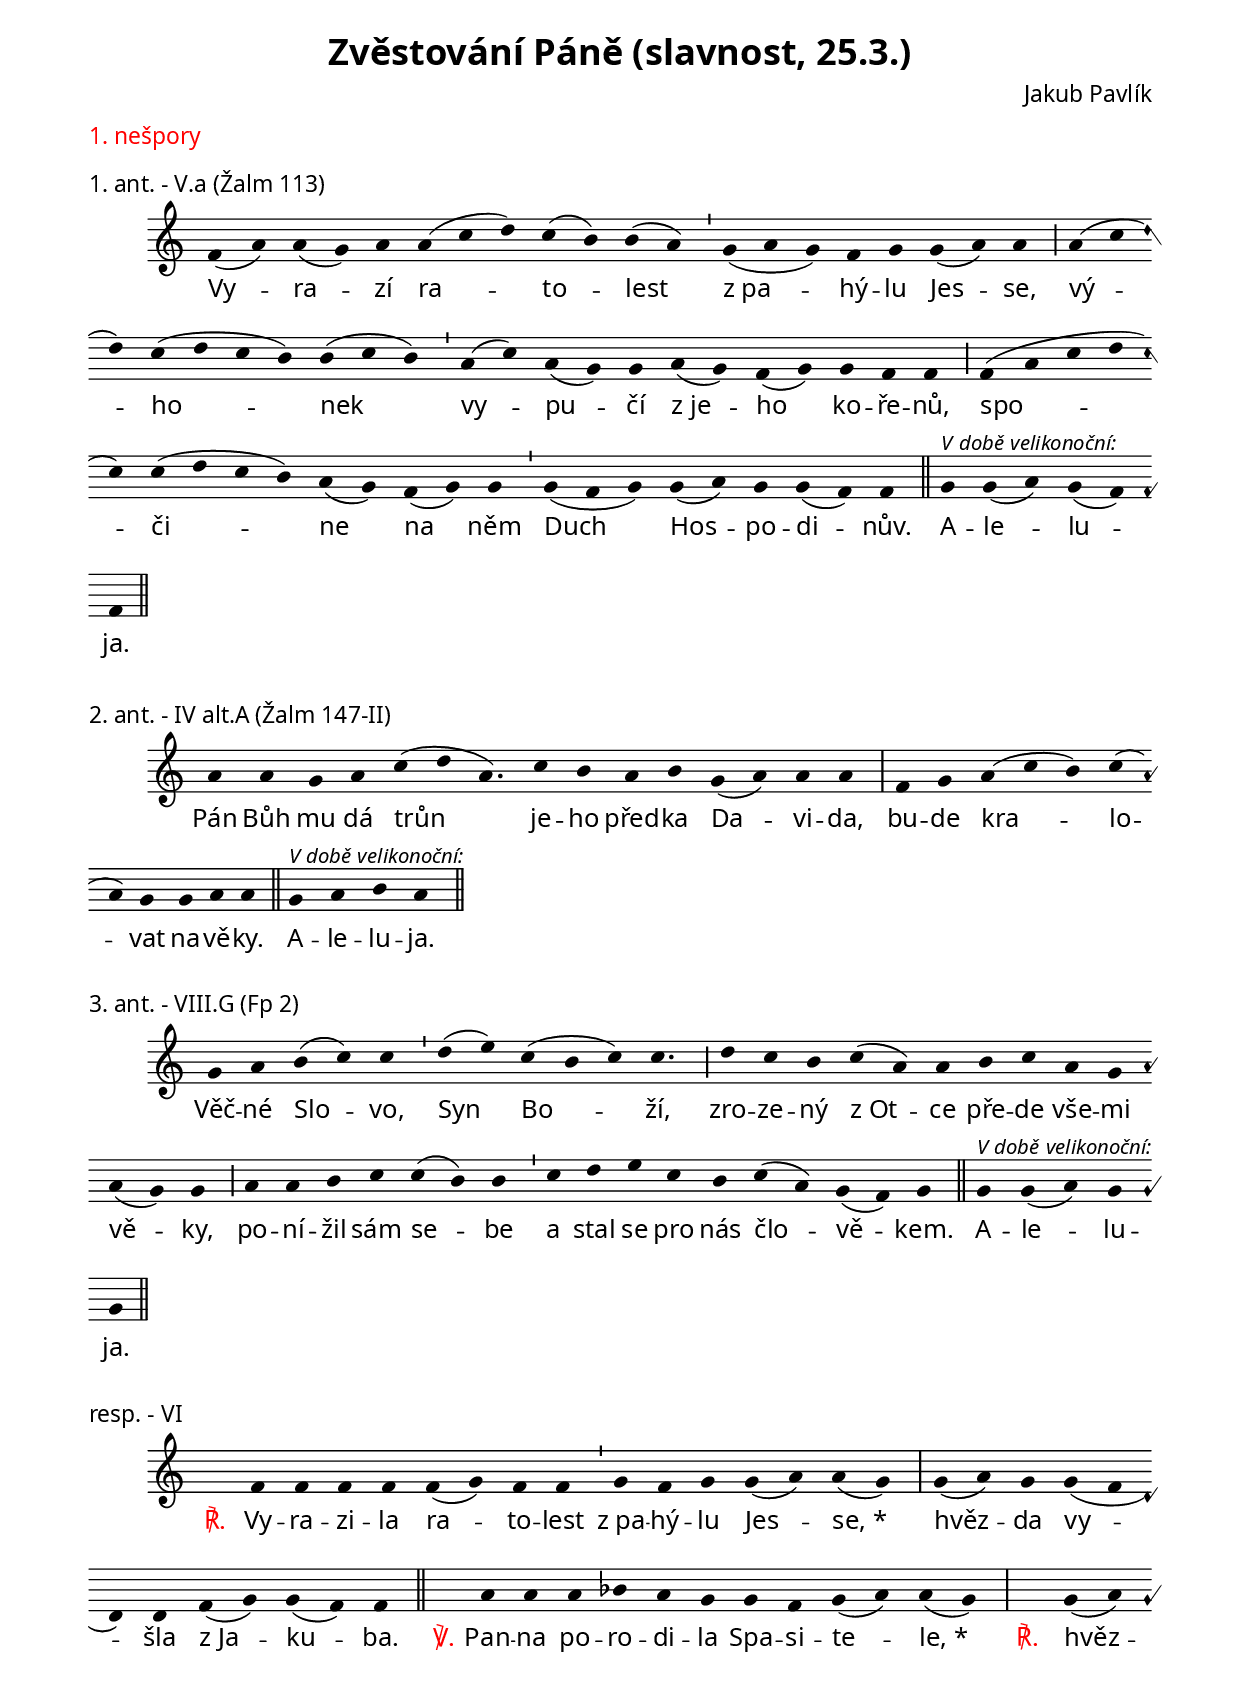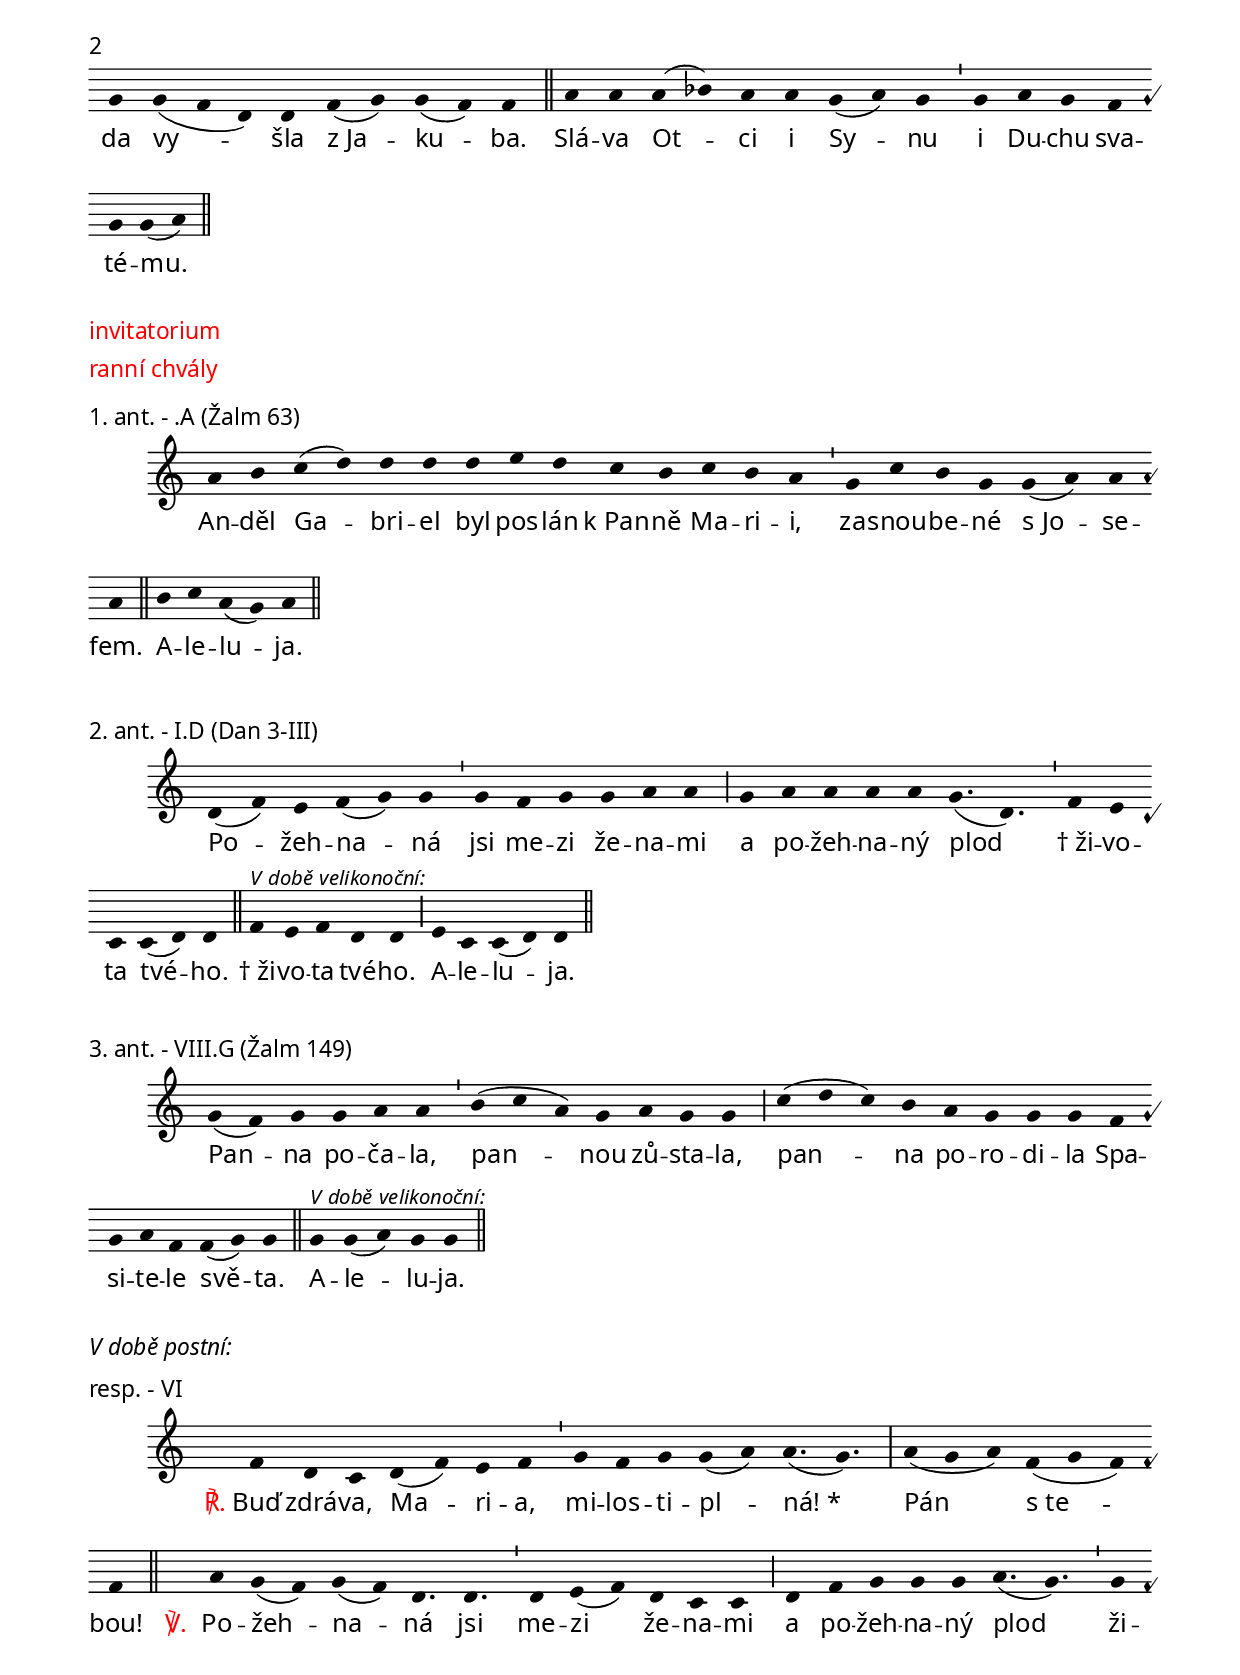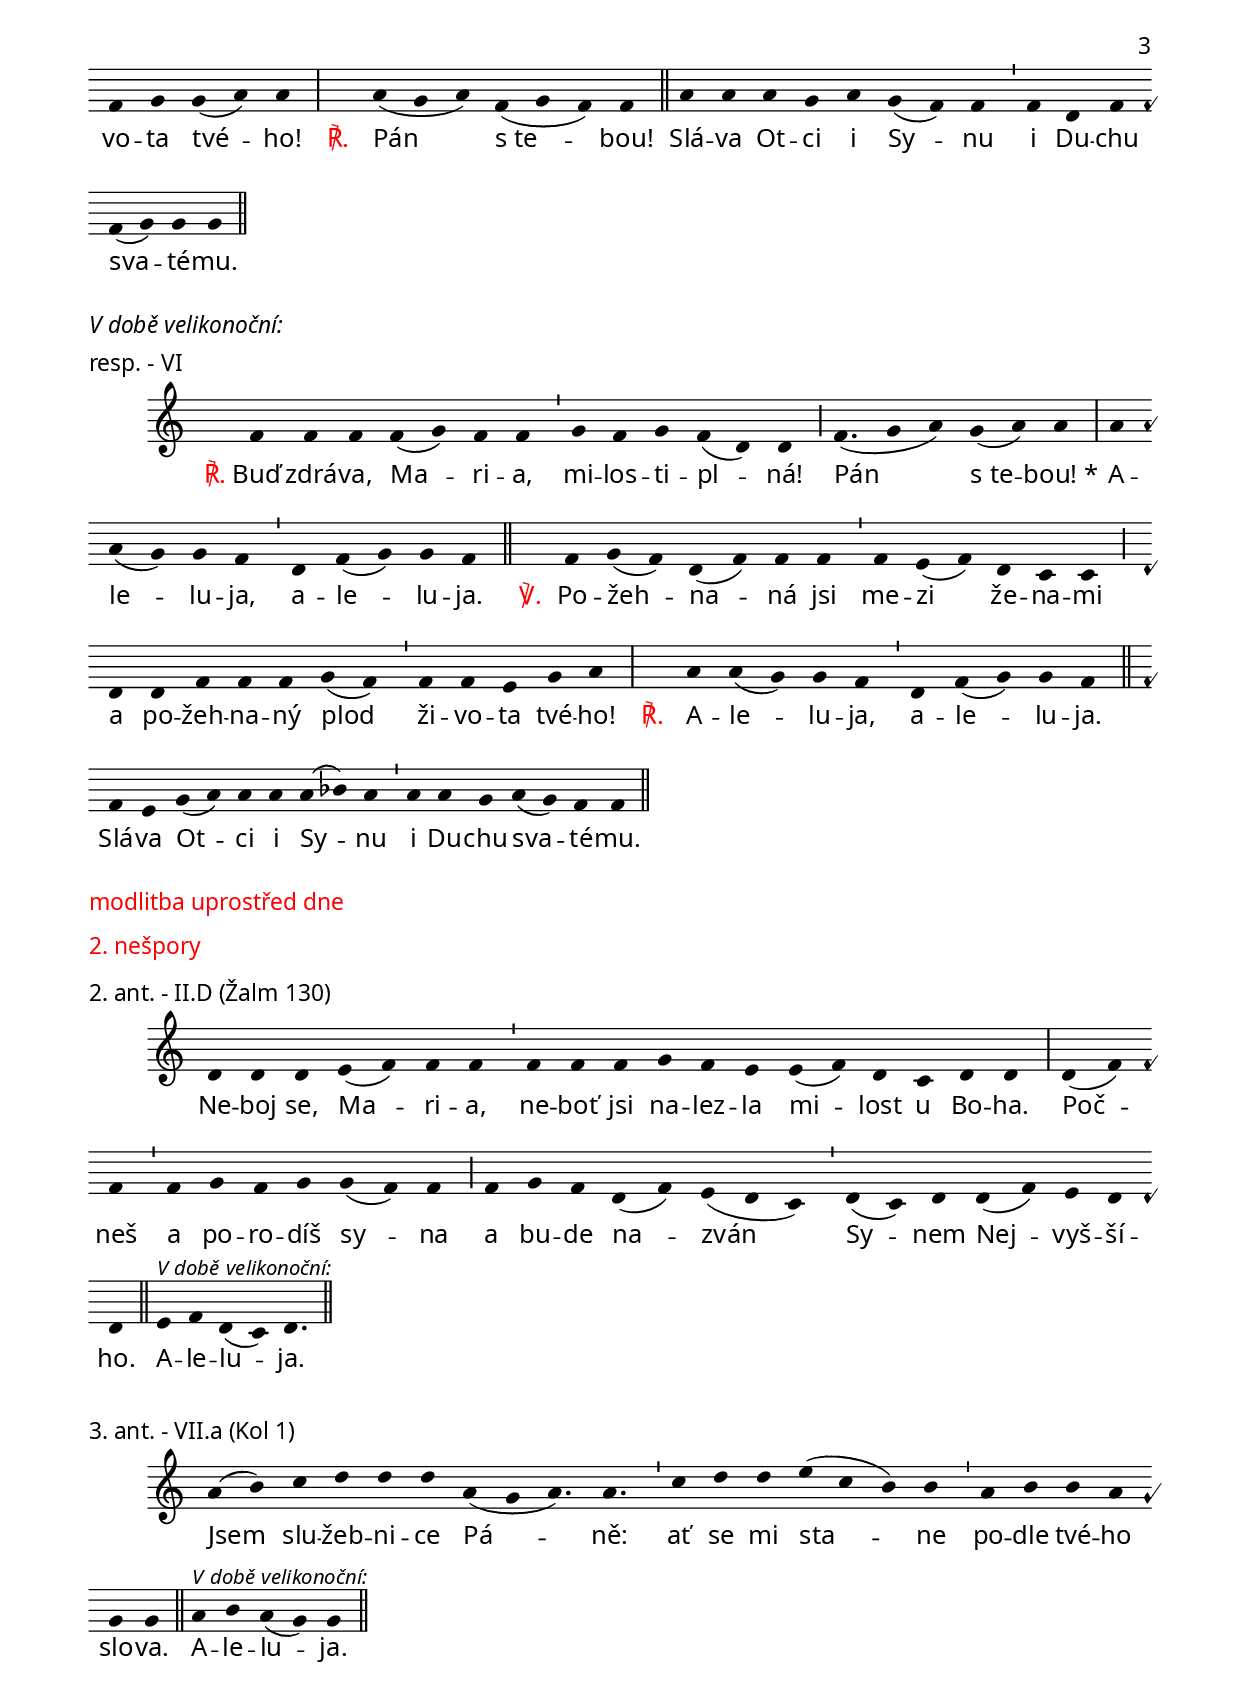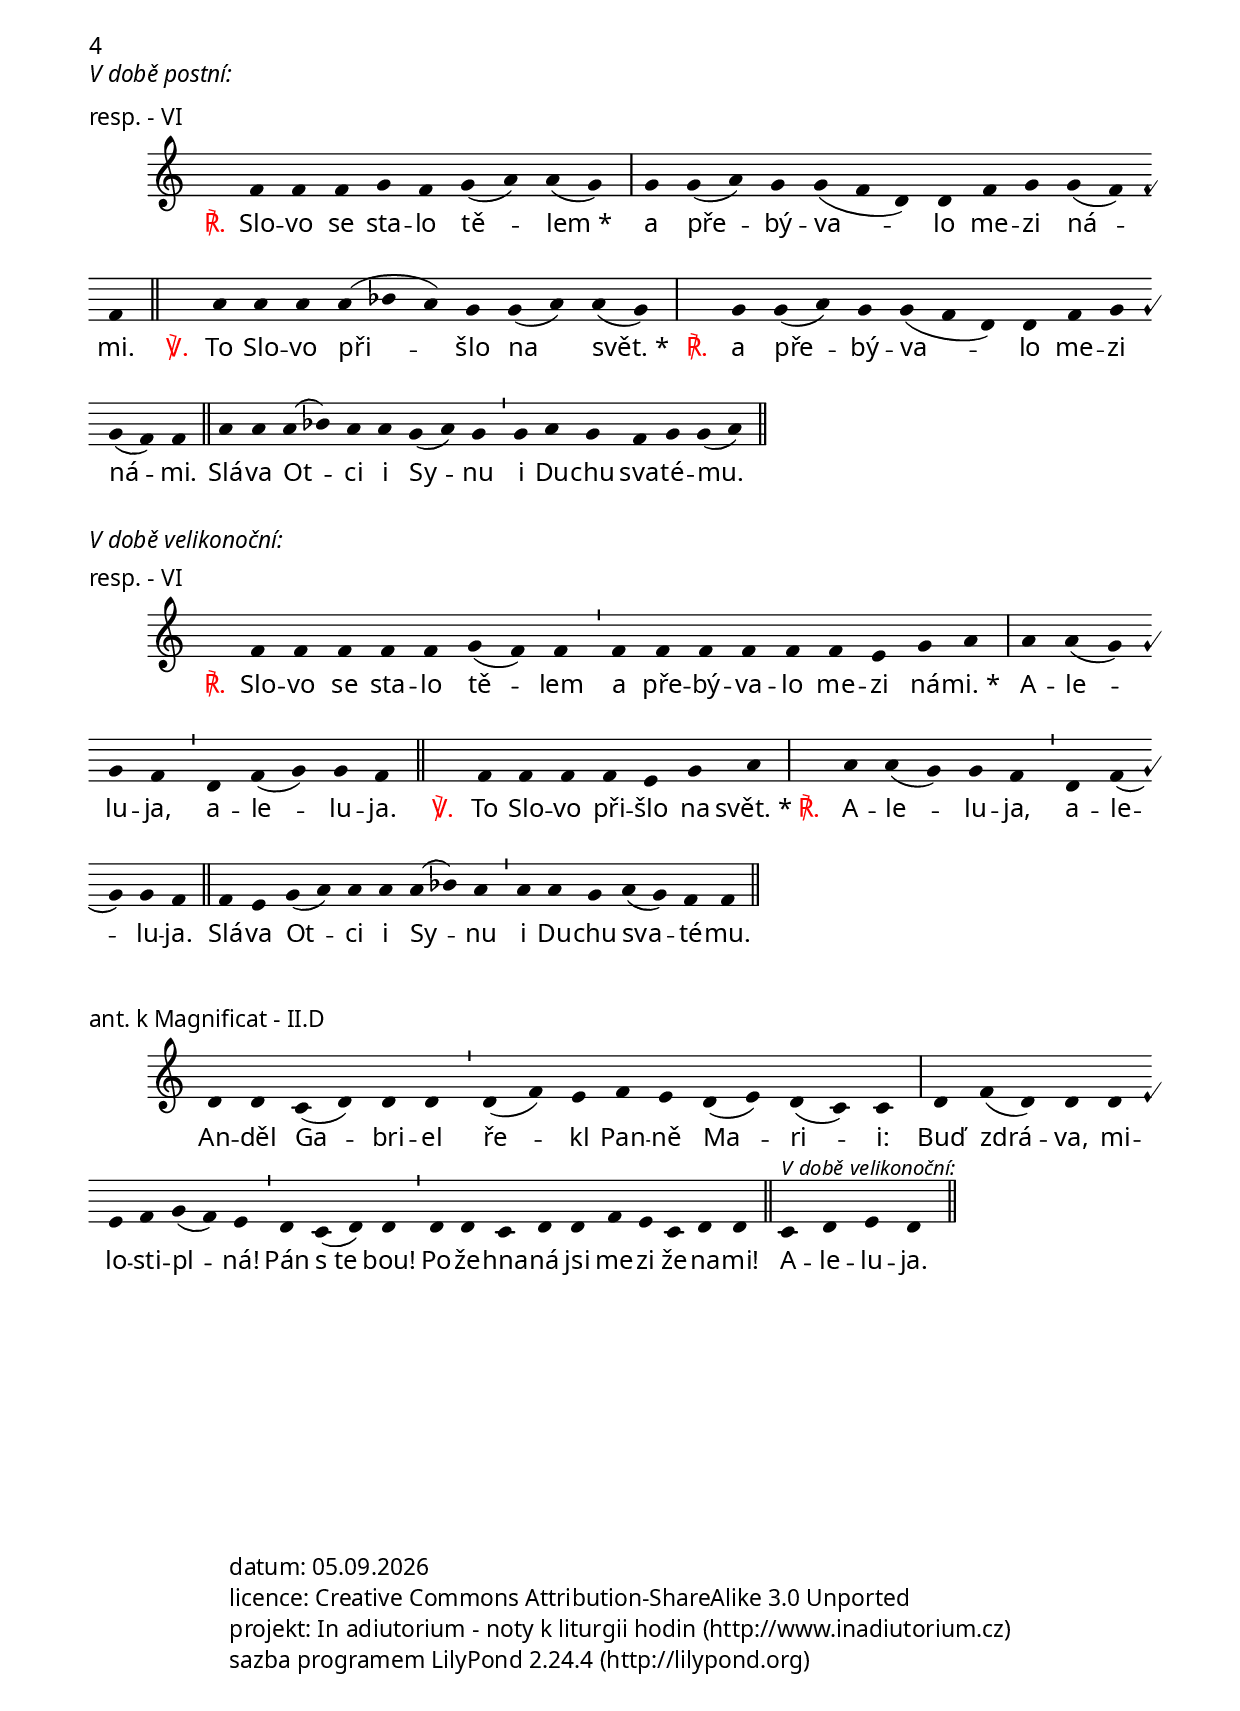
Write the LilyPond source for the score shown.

\version "2.15.37"

\header {
  title = "Zvěstování Páně (slavnost, 25.3.)"
  composer = "Jakub Pavlík"
}

\include "../spolecne.ly"
\include "../dilyresponsorii.ly"

rubrVelikAleluja = \markup\small\italic{V době velikonoční:}

\markup {\nadpisHodinka {"1. nešpory"}}

\score {
  \relative c' {
    \choralniRezim
    f4( a) a( g) a a( c d) c( b) b( a) \barMin
    g( a g) f g g( a) a \barMaior
    a( c d) c( d c b) b( c b) \barMin a( c) a( g) g a( g) f( g) g f f \barMaior
    f( a c d c) c( d c b) a( g) f( g) g \barMin
    g( f g) g( a) g g( f) f \barFinalis
    
    g^\markup\rubrVelikAleluja g( a) g( f) f \barFinalis
  }
  \addlyrics {
    Vy -- ra -- zí ra -- to -- lest 
    z_pa -- hý -- lu Jes -- se,
    vý -- ho -- nek vy -- pu -- čí z_je -- ho ko -- ře -- nů,
    spo -- či -- ne na něm 
    Duch Hos -- po -- di -- nův.
    
    A -- le -- lu -- ja.
  }
  \header {
    quid = "1. ant."
    modus = "V"
    differentia = "a" 
    psalmus = "Žalm 113"
    id = ""
    piece = \markup {\sestavTitulek}
  }
}

\score {
  \relative c'' {
    \choralniRezim
    a4 a g a c( d a4.) c4 b a b g( a) a a \barMax
    f g a( c b) c( a) g g a a \barFinalis
    
    g^\markup\rubrVelikAleluja a b a \barFinalis
  }
  \addlyrics {
    Pán Bůh mu dá trůn je -- ho před -- ka Da -- vi -- da,
    bu -- de kra -- lo -- vat na -- vě -- ky.
    
    A -- le -- lu -- ja.
  }
  \header {
    quid = "2. ant."
    modus = "IV alt"
    differentia = "A" 
    psalmus = "Žalm 147-II"
    id = ""
    fons = "1. část: Krista Krále, 1. nešp., k Magnificat"
    piece = \markup {\sestavTitulek}
  }
}

\score {
  \relative c'' {
    \choralniRezim
    g4 a b( c) c \barMin d( e) c( b c) c4. \barMaior
    d4 c b c( a) a b c a g a( g) g \barMaior
    a a b c c( b) b \barMin c d e c b c( a) g( f) g \barFinalis
    
    g^\markup\rubrVelikAleluja g( a) g g \barFinalis
  }
  \addlyrics {
    Věč -- né Slo -- vo, Syn Bo -- ží,
    zro -- ze -- ný z_Ot -- ce pře -- de vše -- mi vě -- ky,
    po -- ní -- žil sám se -- be a stal se pro nás člo -- vě -- kem.
    
    A -- le -- lu -- ja.
  }
  \header {
    quid = "3. ant."
    modus = "VIII"
    differentia = "G" 
    psalmus = "Fp 2"
    fons = "Narození Páně, 1. nešp., 3. ant., doplněno aleluja."
    piece = \markup {\sestavTitulek}
  }
}

\score {
  \relative c' {
    \choralniRezim
    
    % R
    \neviditelna f
    f4 f f f f( g) f f \barMin g f g g( a) a( g) \barMax
    g( a) g g( f d) d f( g) g( f) f \barFinalis
    % V
    \neviditelna a
    a a a bes a g g f g( a) a( g) \barMax
    % R
    \neviditelna a
    g( a) g g( f d) d f( g) g( f) f \barFinalis
    % Slava
    \respVIdoxologie \barFinalis
  }
  \addlyrics {
    \Response Vy -- ra -- zi -- la ra -- to -- lest z_pa -- hý -- lu Jes -- se,_*
    hvěz -- da vy -- šla z_Ja -- ku -- ba.
    \Verse Pan -- na po -- ro -- di -- la Spa -- si -- te -- le,_*
    \Response hvěz -- da vy -- šla z_Ja -- ku -- ba.
    \textRespDoxologie
  }
  \header {
    quid = "resp."
    modus = "VI"
    id = ""
    piece = \markup {\sestavTitulekResp}
  }
}

\score {
  \relative c' {
    \choralniRezim
    
  }
  \addlyrics {
    Duch sva -- tý se -- stou -- pí na te -- be, Ma -- ri -- a,
    a moc nej -- vyš -- ší -- ho tě za -- stí -- ní.
    
    A -- le -- lu -- ja.
  }
  \header {
    quid = "ant. k Magnificat"
    modus = ""
    differentia = "" 
    psalmus = ""
    id = ""
    piece = \markup {\sestavTitulekBezZalmu}
  }
}

\markup {\nadpisHodinka {"invitatorium"}}

\score {
  \relative c' {
    \choralniRezim
    
  }
  \addlyrics {
    Pojď -- te, klaň -- me se Kris -- tu, Bo -- ží -- mu Sy -- nu;
    on, věč -- né Slo -- vo, se stal člo -- vě -- kem.
    
    A -- le -- lu -- ja.
  }
  \header {
    quid = "ant."
    modus = ""
    differentia = "" 
    psalmus = ""
    id = ""
    piece = \markup {\sestavTitulekBezZalmu}
  }
}

\markup {\nadpisHodinka {"ranní chvály"}}

\score {
  \relative c'' {
    \choralniRezim
    a4 b c( d) d d d e d c b c b a \barMin
    g c b g g( a) a a \barFinalis
    b c a( g) a \barFinalis
  }
  \addlyrics {
    An -- děl Ga -- bri -- el byl pos -- lán k_Pan -- ně Ma -- ri -- i,
    za -- snou -- be -- né s_Jo -- se -- fem.
    
    A -- le -- lu -- ja.
  }
  \header {
    quid = "1. ant."
    tonus = "IV alt"
    differentia = "A" 
    psalmus = "Žalm 63"
    fons = "4. neděle adventní, cyklus B, k Benedictus"
    piece = \markup {\sestavTitulek}
  }
}

\score {
  \relative c' {
    \choralniRezim
    d( f) e f( g) g \barMin g f g g a a \barMaior 
    g a a a a g4.( d) \barMin f4 e c c( d) d \barFinalis
    f^\markup\small\italic{V době velikonoční:} e f d d \barMaior e c c( d) d \barFinalis
  }
  \addlyrics {
    Po -- žeh -- na -- ná jsi me -- zi že -- na -- mi
    a po -- žeh -- na -- ný plod \markup{\Dagger ži} -- vo -- ta tvé -- ho.
    
    \markup{\Dagger ži} -- vo -- ta tvé -- ho. A -- le -- lu -- ja.
  }
  \header {
    quid = "2. ant."
    modus = "I"
    differentia = "D" 
    psalmus = "Dan 3-III"
    fons = "spol. texty o P.M., 2. nešp., 3. ant."
    piece = \markup {\sestavTitulek}
  }
}

\score {
  \relative c'' {
    \choralniRezim
    g( f) g g a a \barMin
    b( c a) g a g g \barMaior
    c( d c) b a g g g f g a f f( g) g \barFinalis
    
    g^\markup\small\italic{V době velikonoční:} g( a) g g \barFinalis
  }
  \addlyrics {
    Pan -- na po -- ča -- la,
    pan -- nou zů -- sta -- la,
    pan -- na po -- ro -- di -- la Spa -- si -- te -- le svě -- ta.
    
    A -- le -- lu -- ja.
  }
  \header {
    quid = "3. ant."
    modus = "VIII"
    differentia = "G" 
    psalmus = "Žalm 149"
    id = ""
    fons = "oktáv Narození Páně, 27.12., k Magnificat, druhá část; doplněno aleluja"
    piece = \markup {\sestavTitulek}
  }
}

\markup\italic{V době postní:}

\score {
  \relative c' {
    \choralniRezim
    
    % R
    \neviditelna f
    f d c d( f) e f \barMin g f g g( a) a4.( g) \barMax
    a4( g a) f( g f) f \barFinalis
    % V
    \neviditelna a
    a4 g( f) g( f) d4. d \barMin d4 e( f) d c c \barMaior
    d f g g g a4.( g) \barMin g4 f g g( a) a \barMax
    % R
    \neviditelna a
    a4( g a) f( g f) f \barFinalis
    % Slava
    a4 a a g a g( f) f \barMin f d f f( g) g g \barFinalis
  }
  \addlyrics {
    \Response Buď zdrá -- va, Ma -- ri -- a, mi -- los -- ti -- pl -- ná!_*
    Pán s_te -- bou!
    \Verse Po -- žeh -- na -- ná jsi me -- zi že -- na -- mi
    a po -- žeh -- na -- ný plod ži -- vo -- ta tvé -- ho!
    \Response Pán s_te -- bou!
    \textRespDoxologie
  }
  \header {
    quid = "resp."
    modus = "VI"
    id = ""
    fons = "spol. texty o P.M., 2. nešp."
    piece = \markup {\sestavTitulekResp}
  }
}

\markup\italic{V době velikonoční:}

\score {
  \relative c' {
    \choralniRezim
    
    % R
    \neviditelna f
    f f f f( g) f f \barMin g f g f( d) d \barMaior
    f4.( g4 a) g( a) a \barMax
    \respVIalelujaResponsum \barFinalis
    % V
    \neviditelna f
    f4 g( f) d( f) f f \barMin f e( f) d c c \barMaior 
    d d f f f g( f) \barMin f f e g a \barMax
    % R
    \neviditelna a
    \respVIalelujaResponsum \barFinalis
    % Slava
    \respVIalelujaDoxologie \barFinalis
  }
  \addlyrics {
    \Response Buď zdrá -- va, Ma -- ri -- a, mi -- los -- ti -- pl -- ná!
    Pán s_te -- bou!_* \textRespAleluja
    \Verse Po -- žeh -- na -- ná jsi me -- zi že -- na -- mi
    a po -- žeh -- na -- ný plod ži -- vo -- ta tvé -- ho!
    \Response \textRespAleluja
    \textRespDoxologie
  }
  \header {
    quid = "resp."
    modus = "VI"
    id = ""
    fons = "spol. texty o P.M., 2. nešp."
    piece = \markup {\sestavTitulekResp}
  }
} 

\score {
  \relative c' {
    \choralniRezim
    
  }
  \addlyrics {
    Ve své ve -- li -- ké lás -- ce
    po -- slal Bůh na svět své -- ho Sy -- na,
    a ten se v_čis -- tém tě -- le Pan -- ny Ma -- ri -- e
    stal pro nás člo -- vě -- kem.
    
    A -- le -- lu -- ja.
  }
  \header {
    quid = "ant. k Benedictus"
    modus = ""
    differentia = "" 
    psalmus = ""
    id = ""
    piece = \markup {\sestavTitulekBezZalmu}
  }
}

\markup {\nadpisHodinka {"modlitba uprostřed dne"}}

\score {
  \relative c' {
    \choralniRezim
    
  }
  \addlyrics {
    Z_ko -- ře -- ne Jes -- se vze -- šla Pan -- na Ma -- ri -- a,
    kte -- rá po -- ča -- la z_Du -- cha sva -- té -- ho.
    
    A -- le -- lu -- ja.
  }
  \header {
    quid = "ant. dopoledne"
    modus = ""
    differentia = "" 
    psalmus = ""
    id = ""
    piece = \markup {\sestavTitulekBezZalmu}
  }
}

\score {
  \relative c' {
    \choralniRezim
    
  }
  \addlyrics {
    Hle, pan -- na poč -- ne a po -- ro -- dí sy -- na
    a dá mu jmé -- no E -- ma -- nu -- el.
    
    A -- le -- lu -- ja.
  }
  \header {
    quid = "ant. v poledne"
    modus = ""
    differentia = "" 
    psalmus = ""
    id = ""
    piece = \markup {\sestavTitulekBezZalmu}
  }
}

\score {
  \relative c' {
    \choralniRezim
    
  }
  \addlyrics {
    Kris -- tus, je -- hož pří -- chod o -- zna -- mo -- va -- li pro -- ro -- ci,
    je Pá -- nem ce -- lé -- ho svě -- ta a pů -- vod -- cem po -- ko -- je.
    
    A -- le -- lu -- ja.
  }
  \header {
    quid = "ant. odpoledne"
    modus = ""
    differentia = "" 
    psalmus = ""
    id = ""
    piece = \markup {\sestavTitulekBezZalmu}
  }
}

\markup {\nadpisHodinka {"2. nešpory"}}

\score {
  \relative c' {
    \choralniRezim
    
  }
  \addlyrics {
    An -- děl Pá -- ně zvěs -- to -- val Pan -- ně Ma -- ri -- i
    a o -- na po -- ča -- la z_Du -- cha sva -- té -- ho.
    
    A -- le -- lu -- ja.
  }
  \header {
    quid = "1. ant."
    modus = ""
    differentia = "" 
    psalmus = "Žalm 110"
    id = ""
    piece = \markup {\sestavTitulek}
  }
}

\score {
  \relative c' {
    \choralniRezim
    d4 d d e( f) f f \barMin
    f f f g f e e( f) d c d d \barMax
    d( f) f \barMin
    f g f g g( f) f \barMaior
    f g f d( f) e( d c) \barMin
    d( c) d d( f) e d d \barFinalis
    e^\markup\small\italic{V době velikonoční:} f d( c) d4. \barFinalis
  }
  \addlyrics {
    Ne -- boj se, Ma -- ri -- a,
    ne -- boť jsi na -- lez -- la mi -- lost u Bo -- ha.
    Poč -- neš a po -- ro -- díš sy -- na
    a bu -- de na -- zván Sy -- nem Nej -- vyš -- ší -- ho.
    
    A -- le -- lu -- ja.
  }
  \header {
    quid = "2. ant."
    modus = "II"
    differentia = "D" 
    psalmus = "Žalm 130"
    fons = "1. část: 1. ne adventní, cyklus B, 2. nešp., k Magnificat"
    piece = \markup {\sestavTitulek}
  }
}

\score {
  \relative c'' {
    \choralniRezim
    a4( b) c d d d a( g a4.) a \barMin
    c4 d d e( c b) b \barMin a b b a g g \barFinalis
    a^\markup\small\italic{V době velikonoční:} b a( g) g \barFinalis
  }
  \addlyrics {
    Jsem slu -- žeb -- ni -- ce Pá -- ně:
    ať se mi sta -- ne po -- dle tvé -- ho slo -- va.
    
    A -- le -- lu -- ja.
  }
  \header {
    quid = "3. ant."
    modus = "VII"
    differentia = "a" 
    psalmus = "Kol 1"
    fons = "spol. texty o P.M., 2. nešp., 2. ant."
    piece = \markup {\sestavTitulek}
  }
}

\markup\italic{V době postní:}

\score {
  \relative c' {
    \choralniRezim
    
    % R
    \neviditelna f
    f4 f f g f g( a) a( g) \barMax
    g g( a) g g( f d) d f g g( f) f \barFinalis
    % V
    \neviditelna a
    a4 a a a( bes a) g g( a) a( g) \barMax
    % R
    \neviditelna a
    g g( a) g g( f d) d f g g( f) f \barFinalis
    % Slava
    \respVIdoxologie \barFinalis
  }
  \addlyrics {
    \Response Slo -- vo se sta -- lo tě -- lem_*
    a pře -- bý -- va -- lo me -- zi ná -- mi.
    \Verse To Slo -- vo při -- šlo na svět._*
    \Response a pře -- bý -- va -- lo me -- zi ná -- mi.
    \textRespDoxologie
  }
  \header {
    quid = "resp."
    modus = "VI"
    id = ""
    piece = \markup {\sestavTitulekResp}
  }
}

\markup\italic{V době velikonoční:}

\score {
  \relative c' {
    \choralniRezim
    
    % R
    \neviditelna f
    f4 f f f f g( f) f \barMin
    f f f f f f e g a \bar "|"
    \respVIalelujaResponsum \bar "||"
    % V
    \neviditelna f
    f4 f f f e g a \bar "|"
    % R
    \neviditelna a
    \respVIalelujaResponsum \bar "||"
    % Slava
    \respVIalelujaDoxologie \bar "||"
  }
  \addlyrics {
    \Response Slo -- vo se sta -- lo tě -- lem
    a pře -- bý -- va -- lo me -- zi ná -- mi._*
    \textRespAleluja
    \Verse To Slo -- vo při -- šlo na svět._*
    \Response \textRespAleluja
    \textRespDoxologie
  }
  \header {
    quid = "resp."
    modus = "VI"
    id = ""
    piece = \markup {\sestavTitulekResp}
  }
}

\score {
  \relative c' {
    \choralniRezim
    d4 d c( d) d d \barMin d( f) e f e d( e) d( c) c \barMax
    
    d4 f( d) d
    d e f g( f) e \barMin
    d c( d) d \barMin
    d d c d d f e c d d \barFinalis
    
    c^\markup\small\italic{V době velikonoční:} d e d \barFinalis
  }
  \addlyrics {
    An -- děl Ga -- bri -- el ře -- kl Pan -- ně Ma -- ri -- i:
    
    Buď zdrá -- va, mi -- lo -- sti -- pl -- ná!
    Pán s_te bou!
    Po -- že -- hna -- ná jsi me -- zi že -- na -- mi!
    
    A -- le -- lu -- ja.
  }
  \header {
    quid = "ant. k Magnificat"
    modus = "II"
    differentia = "D" 
    psalmus = ""
    fons = "druhá část: advent, uprostřed dne, ant. v poledne"
    piece = \markup {\sestavTitulekBezZalmu}
  }
}
